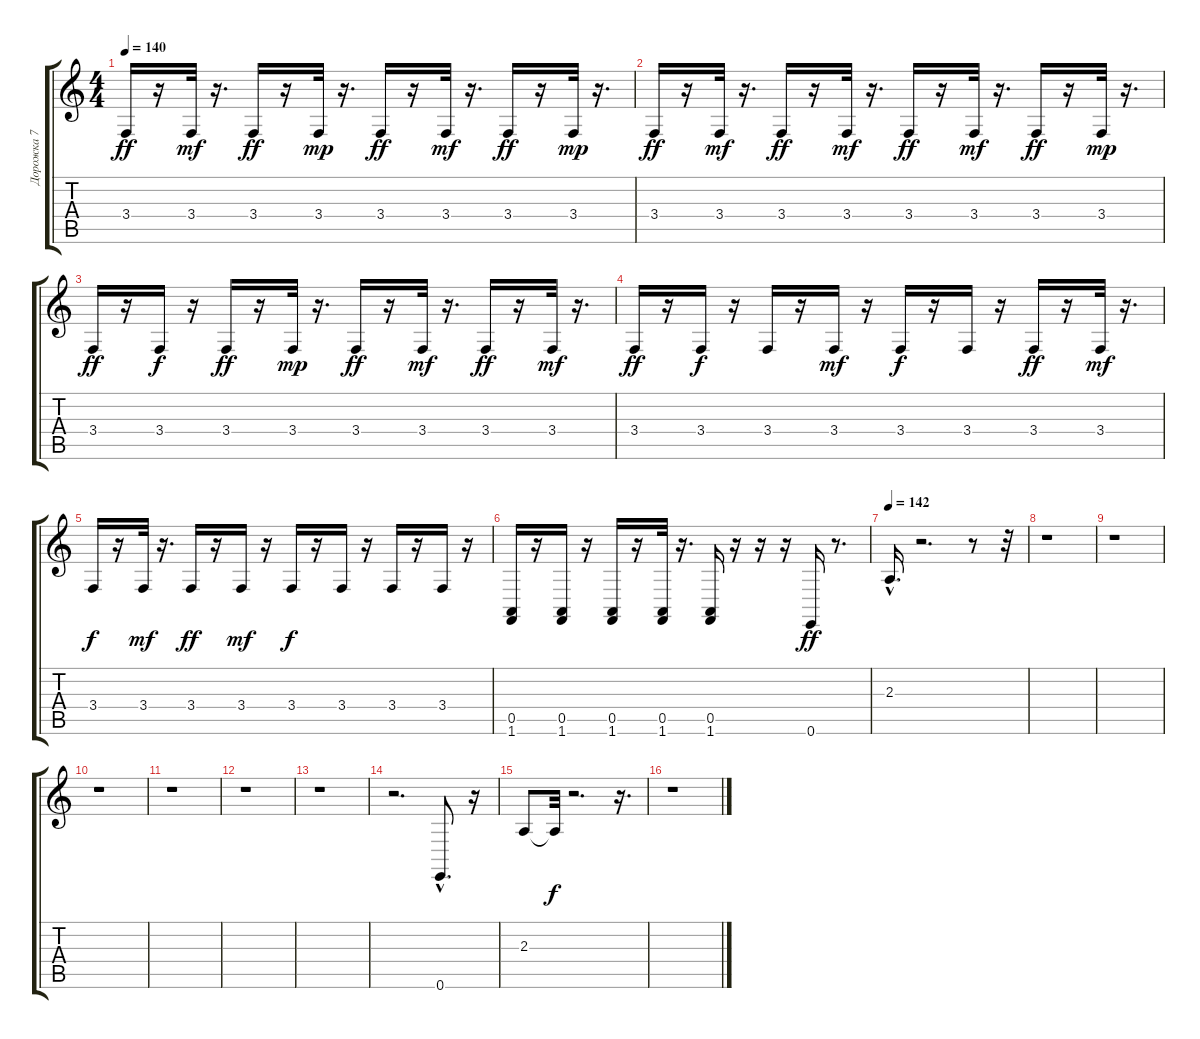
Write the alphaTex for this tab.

\track ("Дорожка 7" "Дорожка 7") {instrument acousticgrandpiano}
\staff {score tabs}
\tuning (E4 B3 G3 D3 A2 E2) {hide}
\ts (4 4)
\tempo 140
\clef g2
\ks c
3.4.16{dy ff} r.16 3.4.32{dy mf} r.16{d} 3.4.16{dy ff} r.16 3.4.32{dy mp} r.16{d} 3.4.16{dy ff} r.16 3.4.32{dy mf} r.16{d} 3.4.16{dy ff} r.16 3.4.32{dy mp} r.16{d} |
3.4.16{dy ff} r.16 3.4.32{dy mf} r.16{d} 3.4.16{dy ff} r.16 3.4.32{dy mf} r.16{d} 3.4.16{dy ff} r.16 3.4.32{dy mf} r.16{d} 3.4.16{dy ff} r.16 3.4.32{dy mp} r.16{d} |
3.4.16{dy ff} r.16 3.4.16{dy f} r.16 3.4.16{dy ff} r.16 3.4.32{dy mp} r.16{d} 3.4.16{dy ff} r.16 3.4.32{dy mf} r.16{d} 3.4.16{dy ff} r.16 3.4.32{dy mf} r.16{d} |
3.4.16{dy ff} r.16 3.4.16{dy f} r.16 3.4.16 r.16 3.4.16{dy mf} r.16 3.4.16{dy f} r.16 3.4.16 r.16 3.4.16{dy ff} r.16 3.4.32{dy mf} r.16{d} |
3.4.16{dy f} r.16 3.4.32{dy mf} r.16{d} 3.4.16{dy ff} r.16 3.4.16{dy mf} r.16 3.4.16{dy f} r.16 3.4.16 r.16 3.4.16 r.16 3.4.16 r.16 |
(0.5 1.6).16 r.16 (0.5 1.6).16 r.16 (0.5 1.6).16 r.16 (0.5 1.6).32 r.16{d} (0.5 1.6).16 r.16 r.16 r.16 0.6.16{dy ff} r.8{d} |
\tempo 142
2.3{hac}.16{d} r.2{d} r.8 r.32 |
r.1 |
r.1 |
r.1 |
r.1 |
r.1 |
r.1 |
r.2{d} 0.6{hac}.8{d} r.16 |
2.3.8 2.3{t}.32{dy f} r.2{d} r.16{d} |
r.1
